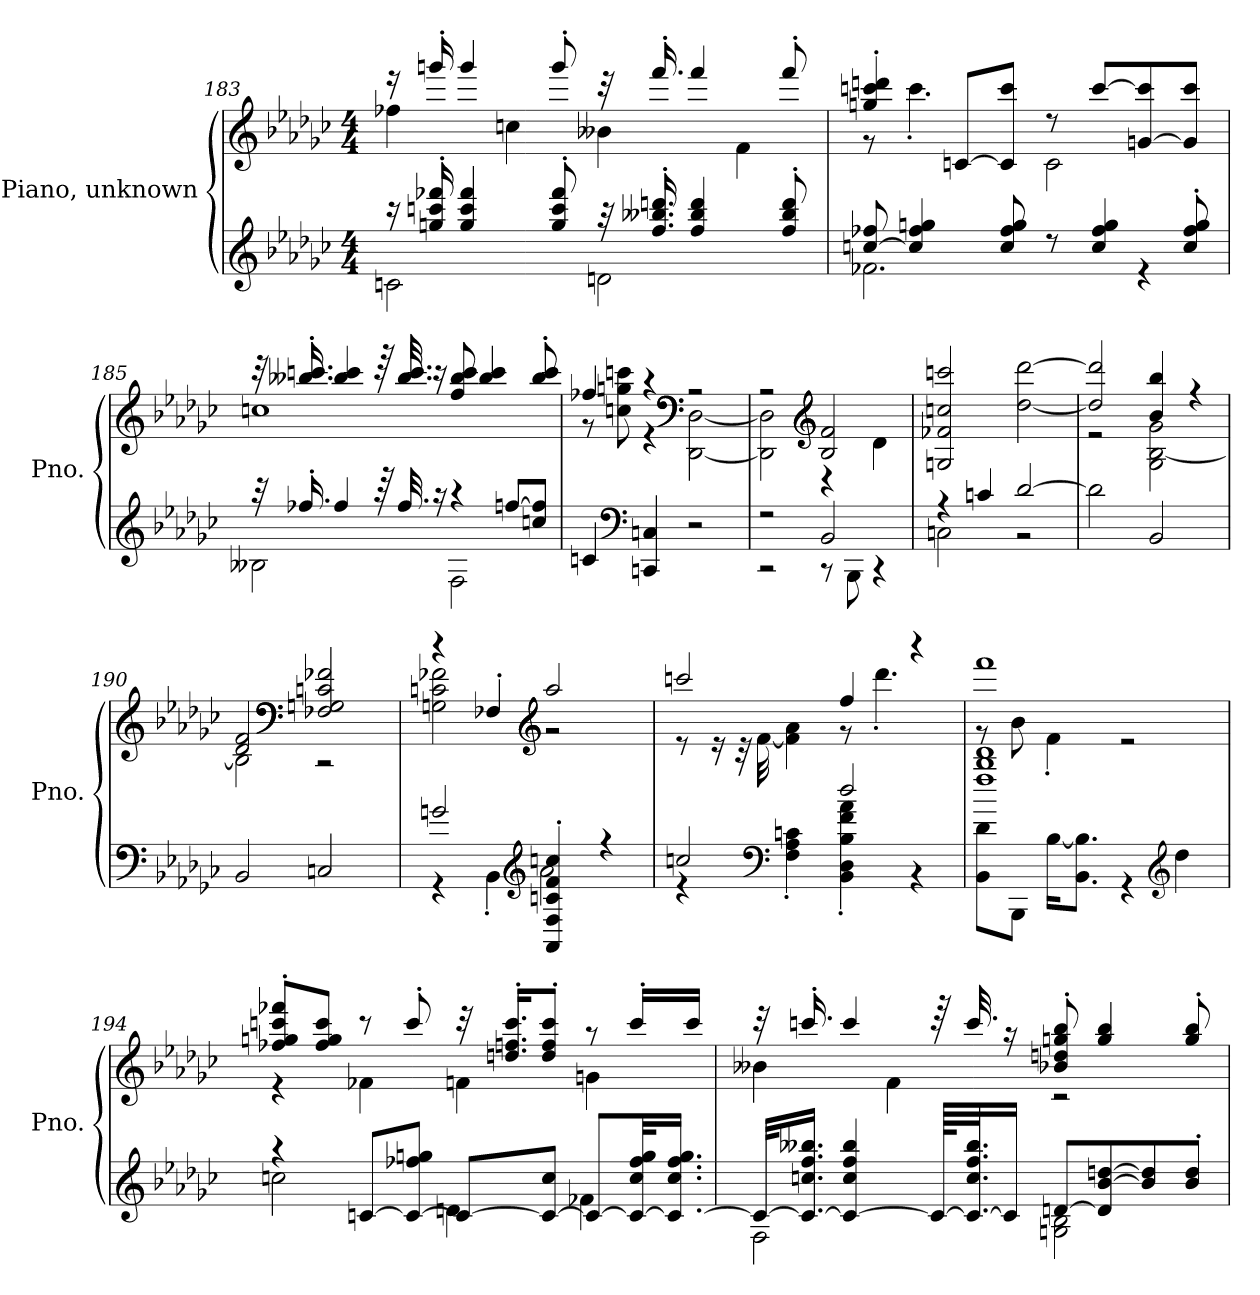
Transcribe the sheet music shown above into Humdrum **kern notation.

**kern	**kern
*part1	*part1
*staff2	*staff1
*I"Piano, unknown	*
*I'Pno.	*
*clefG2	*clefG2
*k[b-e-a-d-g-c-]	*k[b-e-a-d-g-c-]
*M4/4	*M4/4
=183	=183
*^	*^
16r	2cn\	16r	4ff-X\
16ggn/' 16cccn/' 16fff-X/'	.	16gggn'/	.
4gg/ 4ccc/ 4fff-/	.	4ggg/	.
.	.	.	4ccn\
8gg/' 8ccc/' 8fff-/'	.	8ggg'/	.
32r	2dn\	32r	4b--X\
16.ff/' 16.bb--X/' 16.dddn/'	.	16.fff'/	.
4ff/ 4bb--/ 4ddd/	.	4fff/	.
.	.	.	4f\
8ff/' 8bb--/' 8ddd/'	.	8fff'/	.
!!LO:LB:g=z	!!
=184	=184	=184	=184
[8ccn/ 8ff-X/	2.f-X\	4ggn/' 4cccn/' 4dddn/'	8r
4cc/] 4ff-/ 4ggn/	.	.	4.ccc'\
.	.	[8cn/L	.
8cc/ 8ff-/ 8gg/	.	8c/] 8ccc/J	.
8r	.	8r	2c\
4cc/ 4ff-/ 4gg/	.	[8ccc/L	.
.	4r	[8gn/ 8ccc/]	.
8cc/' 8ff-/' 8gg/'	.	8g/] 8ccc/J	.
=185	=185	=185	=185
32r	2B--X\	32r	1ccn
16.ff-X'/	.	16.bb--X/' 16.cccn/'	.
4ff-/	.	4bb--/ 4ccc/	.
64r	.	64r	.
32.ff-/	.	32.bb--/ 32.ccc/	.
16r	.	16r	.
4r	2F\	8ff/ 8bb--/ 8ccc/	.
.	.	4bb--/ 4ccc/	.
[8ffn/L	.	.	.
8ccn/ 8ff/]J	.	8bb--/' 8ccc/'	.
*v	*v	*	*
!!LO:LB:g=z	!!
=186	=186	=186
4cn/	4ff-X/	8r
.	.	8ccn\ 8ggn\ 8cccn\
*clefF4	*	*
4CCn/ 4Cn/	4r	4r
*	*clefF4	*
2r	2r	[2DD-\ [2D-\
=187	=187	=187
*^	*	*
2r	2r	2r	2DD-\] 2D-\]
*	*	*clefG2	*
2BB-/	8r	2B-/ 2f/	4r
.	8BBB-\	.	.
.	4r	.	4d-\
*	*	*v	*v
=188	=188	=188
4r	2Cn\	2Gn/ 2f-X/ 2ccn/ 2cccn/
4cn/	.	.
[2d-/	2r	[2dd-\ [2ddd-\
*v	*v	*
=189	=189
*	*^
2d-\]	2dd-/] 2ddd-/]	2r
2BB-/	4b-/ 4bb-/	2G-\ [2B-\ 2g-\
.	4r	.
=190	=190	=190
2BB-/	2d-/ 2f/	2B-\]
*	*clefF4	*
2Cn/	2F-X/ 2Gn/ 2cn/ 2f-X/	2r
!!LO:LB:g=z	!!
=191	=191	=191
*^	*	*
2gn/	4r	4r	2Gn\ 2cn\ 2f-X\
.	4BB-'\	4F-X'/	.
*clefG2	*	*clefG2	*
4AA-/' 4F/' 4cn/' 4f/' 4ccn/'	2a-\	2aa-/	2r
4r	.	.	.
=192	=192	=192	=192
2ccn/	4r	2cccn/	8r
.	.	.	16r
.	.	.	32r
.	.	.	[32f\
*clefF4	*	*	*
.	4F\' 4A-\' 4cn\'	.	4f\] 4a-\
2dd-/	4BB-\' 4D-\' 4B-\' 4f\' 4a-\'	4ff/	8r
.	.	.	4.ddd-'\
.	4r	4r	.
=193	=193	=193	=193
1ff 1bb- 1ddd-	8BB-\ 8d-\L	1fff	8r
.	8BBB-\J	.	8b-\
.	[16B-\KL	.	4f'\
.	8.BB-\ 8.B-\]J	.	.
.	4r	.	2r
*clefG2	*	*	*
.	4dd-\	.	.
!!LO:LB:g=z	!!
=194	=194	=194	=194
4r	2ccn\	8ff-X/' 8ggn/' 8cccn/' 8fff-X/'L	4r
.	.	8ff-/ 8gg/ 8ccc/J	.
[8cn/L	.	8r	4f-X\
8c/_ 8ff-X/ 8ggn/J	.	8ccc'/	.
8c/L_	4dn\	32r	4fn\
.	.	16.ddn/' 16.ffn/' 16.ccc/'KL	.
8c/_ 8cc/J	.	8dd/' 8ff/' 8ccc/'J	.
8c/L_	4f-X\	8r	4gn\
32c/_ 32cc/ 32ff-/ 32gg/KL	.	16ccc'/LL	.
16.c/_ 16.cc/ 16.ff-/ 16.gg/JJ	.	.	.
.	.	16ccc/JJ	.
=195	=195	=195	=195
32c/KLL_	2F\	32r	4b--X\
16.c/_ 16.ccn/ 16.ff/ 16.bb--X/JJ	.	16.cccn'/	.
4c/_ 4cc/ 4ff/ 4bb--/	.	4ccc/	.
.	.	.	4f\
64c/KLLL_	.	64r	.
32.c/_ 32.cc/ 32.ff/ 32.bb--/J	.	32.ccc/	.
16c/JJ]	.	16r	.
[8dn/L	2Gn\ 2B-\	8b-X/' 8ddn/' 8ggn/' 8bb-/'	2r
8d/] [8b-/ [8ddn/	.	4gg/ 4bb-/	.
8b-/] 8dd/]	.	.	.
8b-/' 8dd/'J	.	8gg/' 8bb-/'	.
*v	*v	*	*
*	*v	*v
=	=
*-	*-
